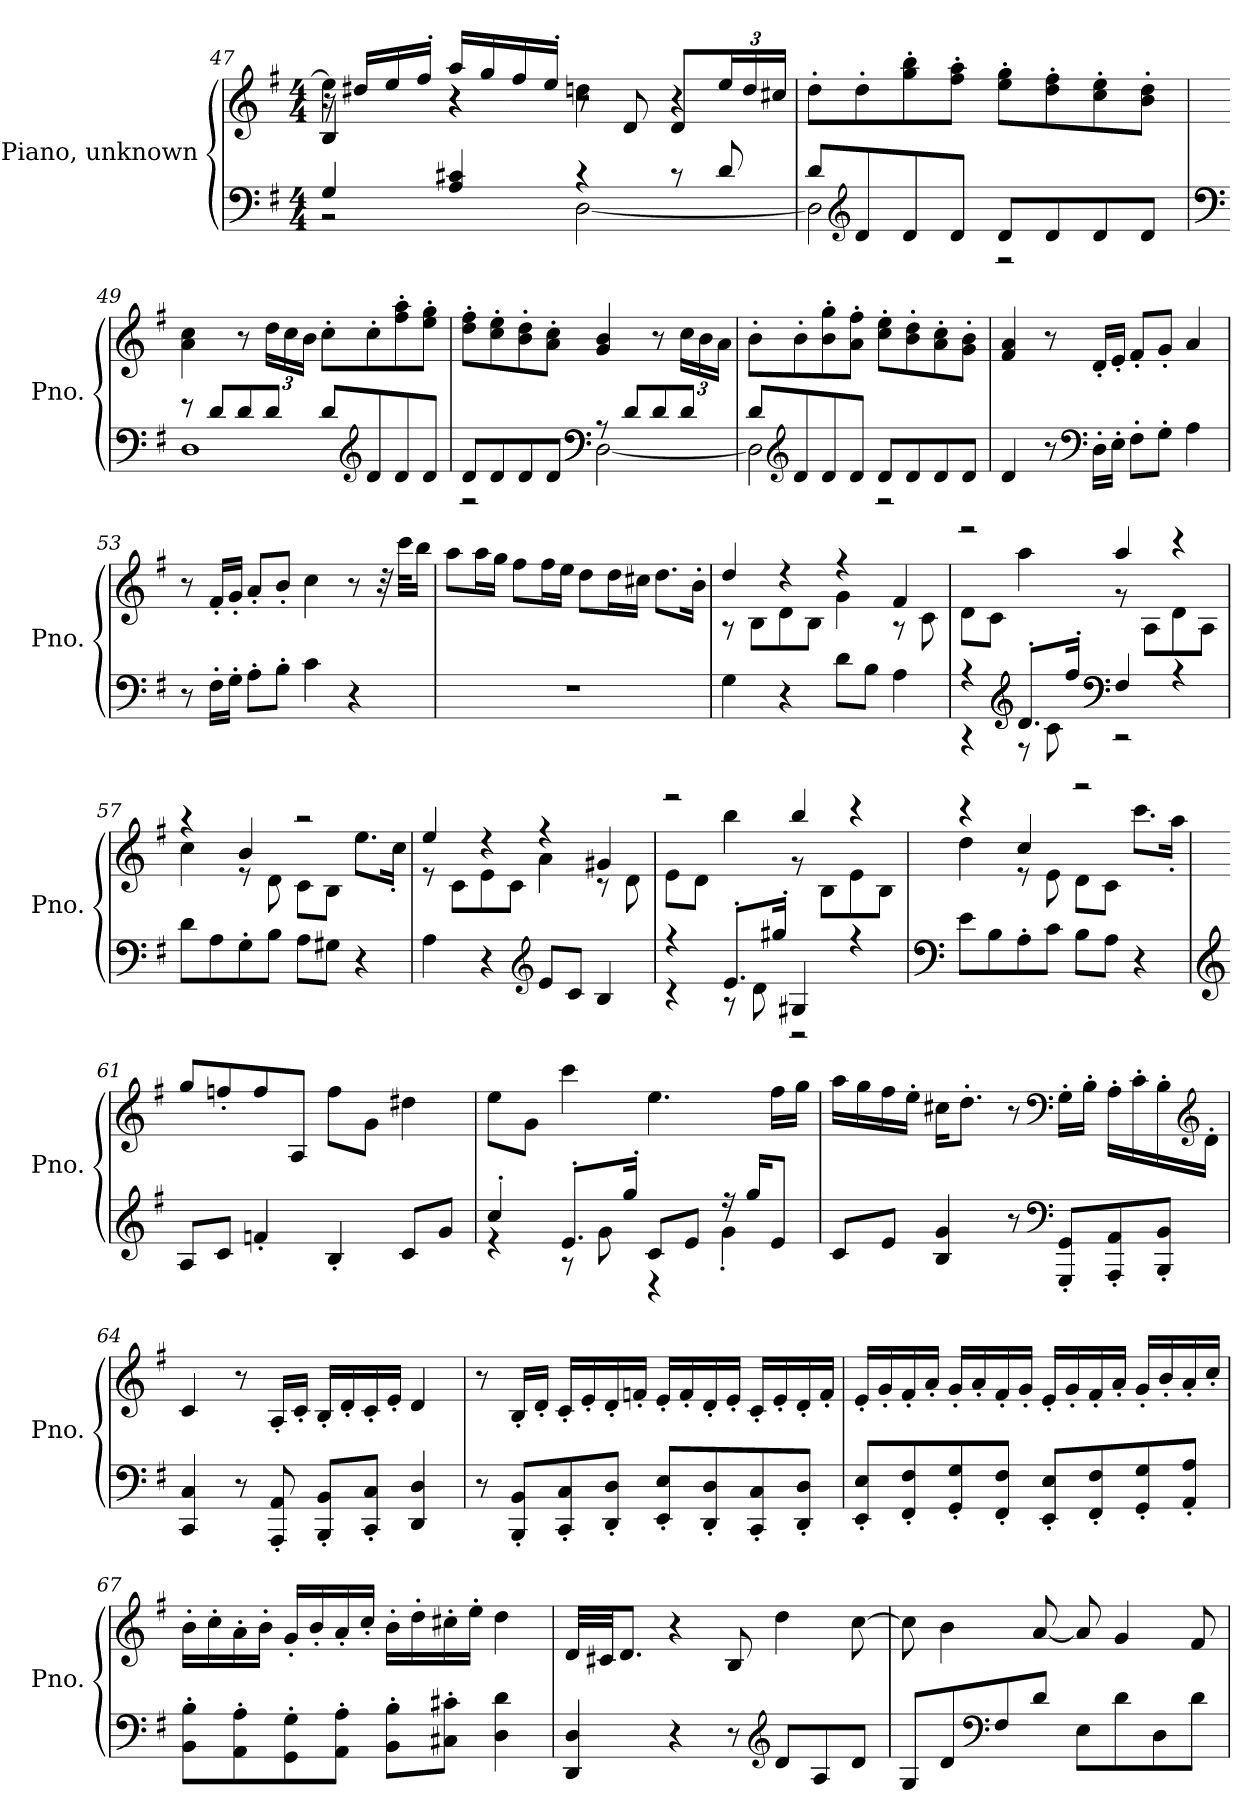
**kern	**kern
*part1	*part1
*staff2	*staff1
*I"Piano, unknown	*
*I'Pno.	*
*clefF4	*clefG2
*k[f#]	*k[f#]
*M4/4	*M4/4
=47	=47
*^	*^
*	*	*	*^
4G/	2r	16r	4ee\]	4B/
.	.	16dd#X/LL	.	.
.	.	16ee/	.	.
.	.	16ff#'/JJ	.	.
4A/ 4c#X/	.	16aa/LL	4r	4r
.	.	16gg/	.	.
.	.	16ff#/	.	.
.	.	16ee'/JJ	.	.
4r	[2D\	8r	4ddn\	2r
.	.	8d/	.	.
8r	.	8d/L	4r	.
*	*	*Xbrackettup	*	*
8d/	.	24ee/L	.	.
.	.	24dd/	.	.
.	.	24cc#X/JJ	.	.
*	*	*v	*v	*v
!!LO:LB:g=z
=48	=48	=48
8d/L	2D\]	8dd'\L
*clefG2	*	*
8d/	.	8dd'\
8d/	.	8gg\' 8bb\'
8d/J	.	8ff#\' 8aa\'J
8d/L	2r	8ee\' 8gg\'L
8d/	.	8dd\' 8ff#\'
8d/	.	8cc\' 8ee\'
8d/J	.	8b\' 8dd\'J
=49	=49	=49
*clefF4	*	*
8r	1D	4a\ 4cc\
8d/L	.	.
8d/	.	8r
8d/J	.	24dd\LL
.	.	24cc\
.	.	24b\JJ
8d/L	.	8cc'\L
*clefG2	*	*
8d/	.	8cc'\
8d/	.	8ff#\' 8aa\'
8d/J	.	8ee\' 8gg\'J
=50	=50	=50
8d/L	2r	8dd\' 8ff#\'L
8d/	.	8cc\' 8ee\'
8d/	.	8b\' 8dd\'
8d/J	.	8a\' 8cc\'J
*clefF4	*	*
8r	[2D\	4g/ 4b/
8d/L	.	.
8d/	.	8r
8d/J	.	24cc\LL
.	.	24b\
.	.	24a\JJ
!!LO:PB:g=z
=51	=51	=51
8d/L	2D\]	8b'\L
*clefG2	*	*
8d/	.	8b'\
8d/	.	8b\' 8gg\'
8d/J	.	8a\' 8ff#\'J
8d/L	2r	8cc\' 8ee\'L
8d/	.	8b\' 8dd\'
8d/	.	8a\' 8cc\'
8d/J	.	8g\' 8b\'J
*v	*v	*
=52	=52
4d/	4f#/ 4a/
8r	8r
*clefF4	*
16D'\LL	16d'/LL
16E'\JJ	16e'/JJ
8F#'\L	8f#'/L
8G'\J	8g'/J
4A\	4a/
=53	=53
8r	8r
16F#'\LL	16f#'/LL
16G'\JJ	16g'/JJ
8A'\L	8a'/L
8B'\J	8b'/J
4c\	4cc\
4r	8r
.	32r
.	32ccc\KLL
.	16bb\JJ
=54	=54
1r	8aa\L
.	16aa\L
.	16gg\JJ
.	8ff#\L
.	16ff#\L
.	16ee\JJ
.	8dd\L
.	16dd\L
.	16cc#X\JJ
.	8.dd\L
.	16b'\Jk
!!LO:LB:g=z
=55	=55
*	*^
4G\	4dd/	8r
.	.	8B\L
4r	4r	8d\
.	.	8B\J
8d\L	4r	4g\
8B\J	.	.
4A\	4f#/	8r
.	.	8c\
=56	=56	=56
*^	*	*
4r	4r	2r	8d\L
.	.	.	8c\J
*clefG2	*	*	*
8.d'/L	8r	.	4aa\
.	8c\	.	.
16ff#'/Jk	.	.	.
*clefF4	*	*	*
4F#/	2r	4aa/	8r
.	.	.	8A\L
4r	.	4r	8d\
.	.	.	8A\J
*v	*v	*	*
=57	=57	=57
8d\L	4r	4cc\
8A\	.	.
8G'\	4b/	8r
8B\J	.	8d\
8A\L	2r	8c\L
8G#X\J	.	8B\J
4r	.	8.ee\L
.	.	16cc'\Jk
=58	=58	=58
4A\	4ee/	8r
.	.	8c\L
4r	4r	8e\
.	.	8c\J
*clefG2	*	*
8e/L	4r	4a\
8c/J	.	.
4B/	4g#X/	8r
.	.	8d\
!!LO:LB:g=z	!!
=59	=59	=59
*^	*	*
4r	4r	2r	8e\L
.	.	.	8d\J
8.e'/L	8r	.	4bb\
.	8d\	.	.
16gg#X'/Jk	.	.	.
4G#X/	2r	4bb/	8r
.	.	.	8B\L
4r	.	4r	8e\
.	.	.	8B\J
*v	*v	*	*
=60	=60	=60
*clefF4	*	*
8e\L	4r	4dd\
8B\	.	.
8A'\	4cc/	8r
8c\J	.	8e\
8B\L	2r	8d\L
8A\J	.	8c\J
4r	.	8.ccc\L
.	.	16aa'\Jk
*	*v	*v
=61	=61
*clefG2	*
8A/L	8gg/L
8c/J	8ffn'/
4fn'/	8ff/
.	8A/J
4B'/	8ff\L
.	8g\J
8c/L	4dd#X\
8g/J	.
!!LO:LB:g=z
=62	=62
*^	*
4cc'/	4r	8ee\L
.	.	8g\J
8.e'/L	8r	4ccc\
.	8g\	.
16gg'/Jk	.	.
8c/L	4r	4.ee\
8e/J	.	.
16r	4g'\	.
16gg/KL	.	.
8e/J	.	16ff#\LL
.	.	16gg\JJ
*v	*v	*
=63	=63
8c/L	16aa\LL
.	16gg\
8e/J	16ff#\
.	16ee'\JJ
4B/ 4g/	16cc#X\KL
.	8.dd'\J
8r	8r
*clefF4	*clefF4
8GGG/' 8GG/'L	16G'\LL
.	16B'\JJ
8AAA/' 8AA/'	16A'\LL
.	16c'\
8BBB/' 8BB/'J	16B'\
*	*clefG2
.	16d'\JJ
=64	=64
4CC/ 4C/	4c/
8r	8r
8AAA/' 8AA/'	16A'/LL
.	16c'/JJ
8BBB/' 8BB/'L	16B'/LL
.	16d'/
8CC/' 8C/'J	16c'/
.	16e'/JJ
4DD/ 4D/	4d/
!!LO:LB:g=z
=65	=65
8r	8r
8BBB/' 8BB/'L	16B'/LL
.	16d'/JJ
8CC/' 8C/'	16c'/LL
.	16e'/
8DD/' 8D/'J	16d'/
.	16fn'/JJ
8EE/' 8E/'L	16e'/LL
.	16f'/
8DD/' 8D/'	16d'/
.	16e'/JJ
8CC/' 8C/'	16c'/LL
.	16e'/
8DD/' 8D/'J	16d'/
.	16f'/JJ
=66	=66
8EE/' 8E/'L	16e'/LL
.	16g'/
8FF#/' 8F#/'	16f#'/
.	16a'/JJ
8GG/' 8G/'	16g'/LL
.	16a'/
8FF#/' 8F#/'J	16f#'/
.	16g'/JJ
8EE/' 8E/'L	16e'/LL
.	16g'/
8FF#/' 8F#/'	16f#'/
.	16a'/JJ
8GG/' 8G/'	16g'/LL
.	16b'/
8AA/' 8A/'J	16a'/
.	16cc'/JJ
=67	=67
8BB\' 8B\'L	16b'\LL
.	16cc'\
8AA\' 8A\'	16a'\
.	16b'\JJ
8GG\' 8G\'	16g'/LL
.	16b'/
8AA\' 8A\'J	16a'/
.	16cc'/JJ
8BB\' 8B\'L	16b'\LL
.	16dd'\
8C#X\' 8c#X\'J	16cc#X'\
.	16ee'\JJ
4D\ 4d\	4dd\
!!LO:LB:g=z
=68	=68
4DD/ 4D/	32d/LLL
.	32c#X/JJ
.	8.d/J
4r	4r
8r	8B/
*clefG2	*
8d/L	4dd\
8A/	.
8d/J	[8cc\
=69	=69
8G/L	8cc\]
8d/	4b\
*clefF4	*
8F#/	.
8d/J	[8a/
8E\L	8a/]
8d\	4g/
8D\	.
8d\J	8f#/
=	=
*-	*-
